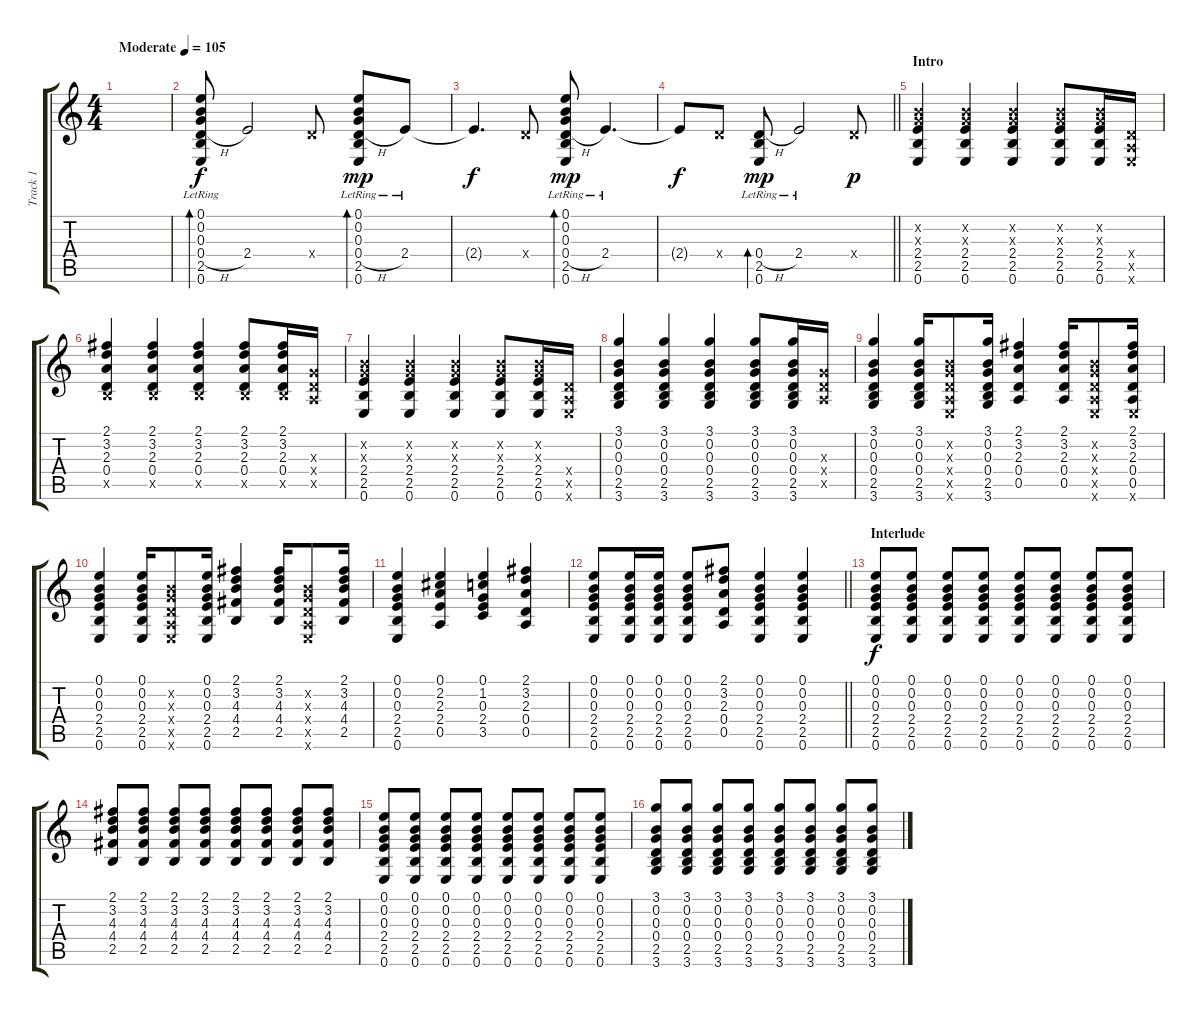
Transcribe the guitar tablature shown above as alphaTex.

\track ("Track 1" "Track 1") {instrument acousticguitarsteel}
\staff {score tabs}
\tuning (E4 B3 G3 D3 A2 E2) {hide}
\ts (4 4)
\tempo (105 "Moderate")
\clef g2
\ks c
|
(0.1{lr} 0.2{lr} 0.3{lr} 0.4{h lr} 2.5{lr} 0.6{lr}).8{bd 120} 2.4.2{dy f} 0.4{x}.8 (0.1{lr} 0.2{lr} 0.3{lr} 0.4{h} 2.5{lr} 0.6{lr}).8{bd 120 dy mp} 2.4{lr}.8 |
2.4{t}.4{d dy f} 0.4{x}.8 (0.1{lr} 0.2{lr} 0.3{lr} 0.4{h lr} 2.5{lr} 0.6{lr}).8{bd 120 dy mp} 2.4{lr}.4{d} |
\barLineRight lightlight
2.4{t}.8{dy f} 0.4{x}.8 (0.4{h lr} 2.5{lr} 0.6{lr}).8{bd 120 dy mp} 2.4{lr}.2 0.4{x}.8{dy p} |
\section ("" "Intro")
(0.2{x} 0.3{x} 2.4 2.5 0.6).4 (0.2{x} 0.3{x} 2.4 2.5 0.6).4 (0.2{x} 0.3{x} 2.4 2.5 0.6).4 (0.2{x} 0.3{x} 2.4 2.5 0.6).8 (0.2{x} 0.3{x} 2.4 2.5 0.6).16 (0.4{x} 0.5{x} 0.6{x}).16 |
(2.1 3.2 2.3 0.4 2.5{x}).4 (2.1 3.2 2.3 0.4 2.5{x}).4 (2.1 3.2 2.3 0.4 2.5{x}).4 (2.1 3.2 2.3 0.4 2.5{x}).8 (2.1 3.2 2.3 0.4 2.5{x}).16 (0.3{x} 0.4{x} 0.5{x}).16 |
(0.2{x} 0.3{x} 2.4 2.5 0.6).4 (0.2{x} 0.3{x} 2.4 2.5 0.6).4 (0.2{x} 0.3{x} 2.4 2.5 0.6).4 (0.2{x} 0.3{x} 2.4 2.5 0.6).8 (0.2{x} 0.3{x} 2.4 2.5 0.6).16 (0.4{x} 0.5{x} 0.6{x}).16 |
(3.1 0.2 0.3 0.4 2.5 3.6).4 (3.1 0.2 0.3 0.4 2.5 3.6).4 (3.1 0.2 0.3 0.4 2.5 3.6).4 (3.1 0.2 0.3 0.4 2.5 3.6).8 (3.1 0.2 0.3 0.4 2.5 3.6).16 (0.3{x} 0.4{x} 0.5{x}).16 |
(3.1 0.2 0.3 0.4 2.5 3.6).4 (3.1 0.2 0.3 0.4 2.5 3.6).16 (0.2{x} 0.3{x} 0.4{x} 0.5{x} 0.6{x}).8 (3.1 0.2 0.3 0.4 2.5 3.6).16 (2.1 3.2 2.3 0.4 0.5).4 (2.1 3.2 2.3 0.4 0.5).16 (0.2{x} 0.3{x} 0.4{x} 0.5{x} 0.6{x}).8 (2.1 3.2 2.3 0.4 0.5 0.6{x}).16 |
(0.1 0.2 0.3 2.4 2.5 0.6).4 (0.1 0.2 0.3 2.4 2.5 0.6).16 (0.2{x} 0.3{x} 0.4{x} 0.5{x} 0.6{x}).8 (0.1 0.2 0.3 2.4 2.5 0.6).16 (2.1 3.2 4.3 4.4 2.5).4 (2.1 3.2 4.3 4.4 2.5).16 (0.2{x} 0.3{x} 0.4{x} 0.5{x} 0.6{x}).8 (2.1 3.2 4.3 4.4 2.5).16 |
(0.1 0.2 0.3 2.4 2.5 0.6).4 (0.1 2.2 2.3 2.4 0.5).4 (0.1 1.2 0.3 2.4 3.5).4 (2.1 3.2 2.3 0.4 0.5).4 |
\barLineRight lightlight
(0.1 0.2 0.3 2.4 2.5 0.6).8 (0.1 0.2 0.3 2.4 2.5 0.6).16 (0.1 0.2 0.3 2.4 2.5 0.6).16 (0.1 0.2 0.3 2.4 2.5 0.6).8 (2.1 3.2 2.3 0.4 0.5).8 (0.1 0.2 0.3 2.4 2.5 0.6).4 (0.1 0.2 0.3 2.4 2.5 0.6).4 |
\section ("" "Interlude")
(0.1 0.2 0.3 2.4 2.5 0.6).8{dy f} (0.1 0.2 0.3 2.4 2.5 0.6).8 (0.1 0.2 0.3 2.4 2.5 0.6).8 (0.1 0.2 0.3 2.4 2.5 0.6).8 (0.1 0.2 0.3 2.4 2.5 0.6).8 (0.1 0.2 0.3 2.4 2.5 0.6).8 (0.1 0.2 0.3 2.4 2.5 0.6).8 (0.1 0.2 0.3 2.4 2.5 0.6).8 |
(2.1 3.2 4.3 4.4 2.5).8 (2.1 3.2 4.3 4.4 2.5).8 (2.1 3.2 4.3 4.4 2.5).8 (2.1 3.2 4.3 4.4 2.5).8 (2.1 3.2 4.3 4.4 2.5).8 (2.1 3.2 4.3 4.4 2.5).8 (2.1 3.2 4.3 4.4 2.5).8 (2.1 3.2 4.3 4.4 2.5).8 |
(0.1 0.2 0.3 2.4 2.5 0.6).8 (0.1 0.2 0.3 2.4 2.5 0.6).8 (0.1 0.2 0.3 2.4 2.5 0.6).8 (0.1 0.2 0.3 2.4 2.5 0.6).8 (0.1 0.2 0.3 2.4 2.5 0.6).8 (0.1 0.2 0.3 2.4 2.5 0.6).8 (0.1 0.2 0.3 2.4 2.5 0.6).8 (0.1 0.2 0.3 2.4 2.5 0.6).8 |
(3.1 0.2 0.3 0.4 2.5 3.6).8 (3.1 0.2 0.3 0.4 2.5 3.6).8 (3.1 0.2 0.3 0.4 2.5 3.6).8 (3.1 0.2 0.3 0.4 2.5 3.6).8 (3.1 0.2 0.3 0.4 2.5 3.6).8 (3.1 0.2 0.3 0.4 2.5 3.6).8 (3.1 0.2 0.3 0.4 2.5 3.6).8 (3.1 0.2 0.3 0.4 2.5 3.6).8
